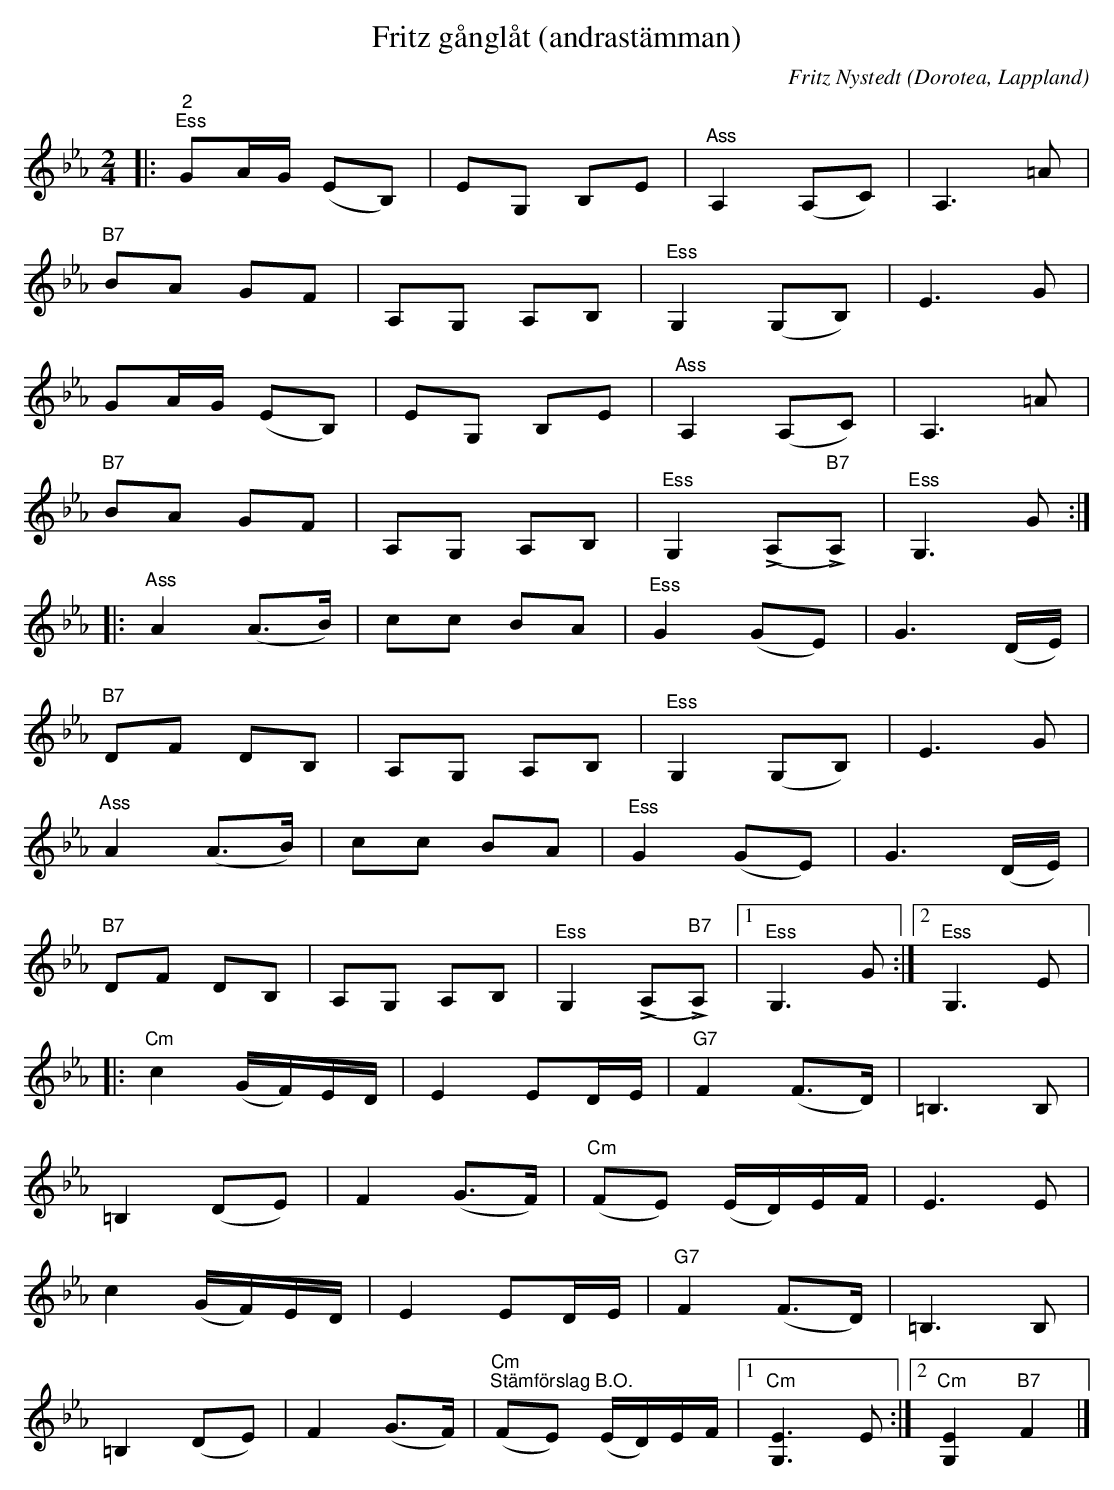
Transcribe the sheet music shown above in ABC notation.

X:1
T:Fritz gånglåt (andrastämman)
C:Fritz Nystedt
O:Dorotea, Lappland
L:1/8
M:2/4
K:Eb
V:2
|:"^2" "^Ess" GA/G/ (EB,) | EG, B,E |"^Ass" A,2 (A,C) | A,3 =A |
"B7" BA GF | A,G, A,B, |"^Ess" G,2 (G,B,) | E3 G |
GA/G/ (EB,) | EG, B,E |"^Ass" A,2 (A,C) | A,3 =A |
"B7" BA GF | A,G, A,B, | "^Ess" G,2 (!>!A,"B7"!>!A,) |"^Ess" G,3 G ::
"^Ass" A2 (A>B) | cc BA |"^Ess" G2 (GE) | G3 (D/E/) |
"B7" DF DB, | A,G, A,B, |"^Ess" G,2 (G,B,) | E3 G |
"^Ass" A2 (A>B) | cc BA | "^Ess" G2 (GE) | G3 (D/E/) |
"B7" DF DB, | A,G, A,B, |"^Ess" G,2 (!>!A,"B7"!>!A,) |1"^Ess" G,3 G :|2"^Ess" G,3 E |:
"Cm" c2 (G/F/)E/D/ | E2 ED/E/ | "G7" F2 (F>D) | =B,3 B, |
=B,2 (DE) | F2 (G>F) |"Cm" (FE) (E/D/)E/F/ | E3 E |
c2 (G/F/)E/D/ | E2 ED/E/ | "G7" F2 (F>D) | =B,3 B, |
=B,2 (DE) | F2 (G>F) | "Cm" "^Stämförslag B.O." (FE) (E/D/)E/F/ |1"Cm" [G,E]3 E :|2"Cm" [G,E]2"B7" F2 |]
